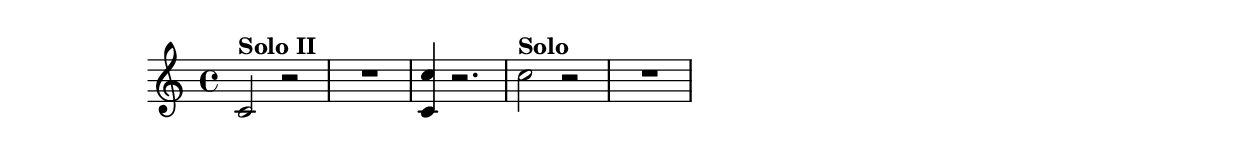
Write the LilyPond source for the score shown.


\header { texidoc = " Multimeasure rests are printed after solos, both
    for solo1 and for solo2."  }
\version "2.21.0"

\layout { ragged-right = ##t }
\new Staff 
\partCombine
\relative c''{ R1*2 | c4 r2.  | c2 r  | R1 }
\relative {  c'2 r | R1 | c4 r2. | R1*2  }
